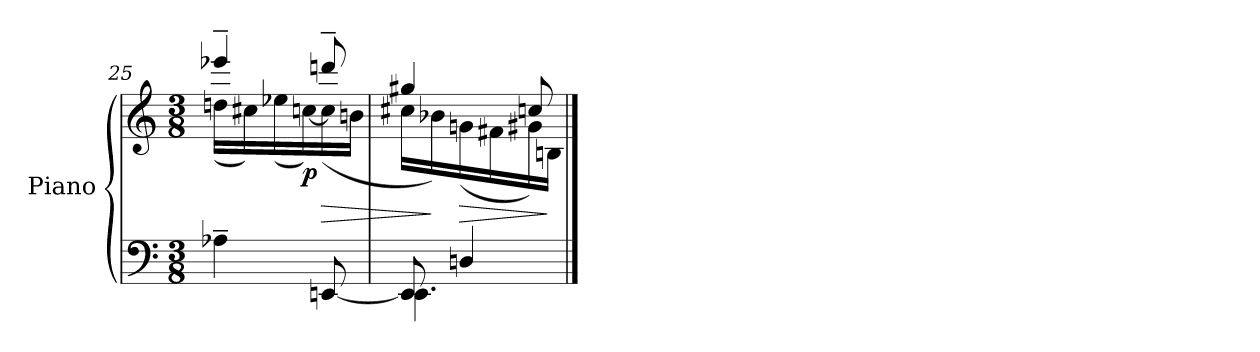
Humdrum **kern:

**kern	**kern	**dynam
*part1	*part1	*part1
*staff2	*staff1	*staff1/2
*I"Piano	*	*
*I'Pno.	*	*
*clefF4	*clefG2	*
*k[]	*k[]	*
*M3/8	*M3/8	*
=25	=25	=25
*	*^	*
4A-X~\	4eee-X~/	(<16ddn\LL	.
.	.	16cc#X\)	.
.	.	(<16ee-X\	.
!	!	!	!LO:DY:b
.	.	[16ccn\)	p
!	!	!	!LO:HP:b
[8EEn/	8dddn~/	(<16cc\]	>
.	.	16bn\JJ	.
!!LO:LB:g=z	!!
=26	=26	=26	=26
*^	*	*	*
8EE/]	4.EE\	4gg#X/	16cc#X\LL	.
.	.	.	16b-X\)	]
!	!	!	!	!LO:HP:b
4Dn/	.	.	(<16gn\	>
.	.	.	16f#X\	.
.	.	8ccn/	16g#X\)	.
.	.	.	16Bn\JJ	]
*v	*v	*	*	*
*	*v	*v	*
==	==	==
*-	*-	*-
